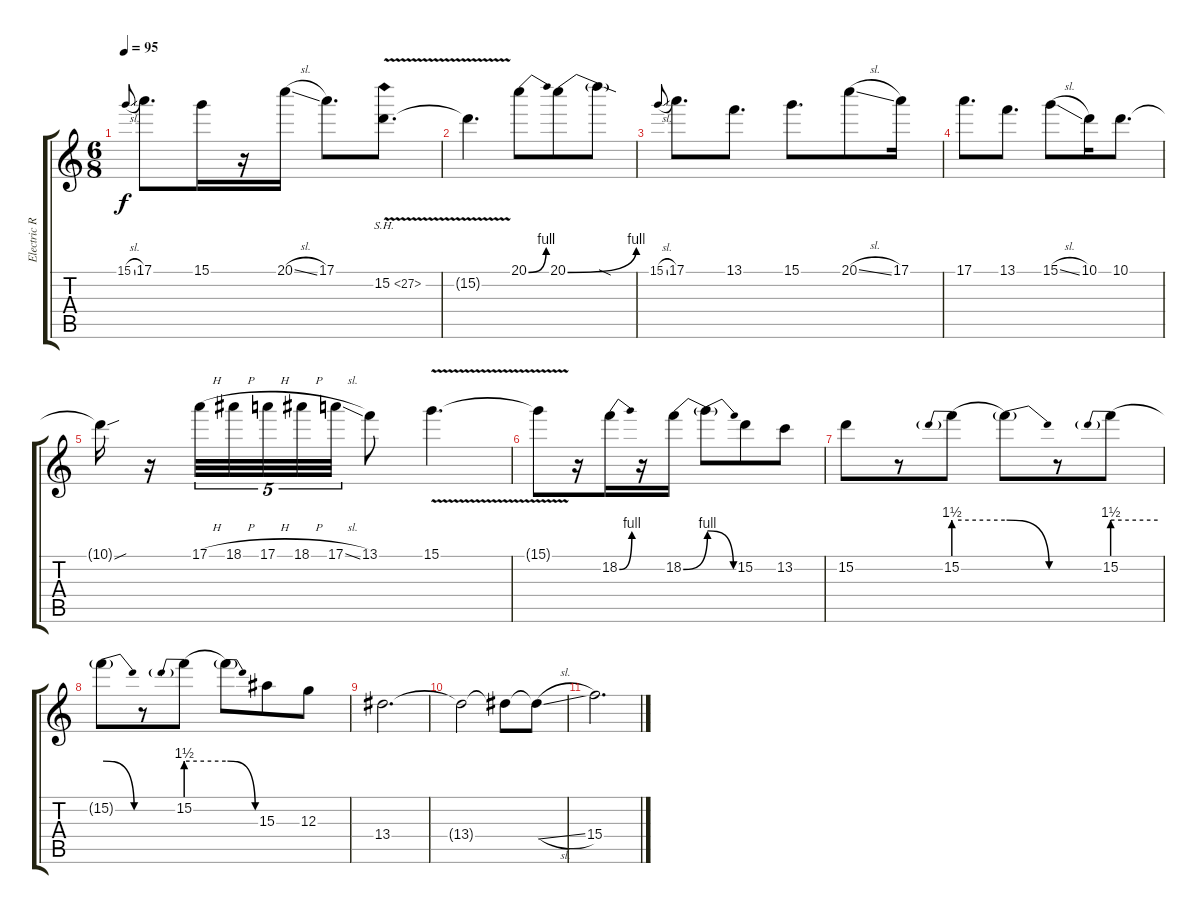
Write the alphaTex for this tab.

\track ("Electric Right" "Electric R") {instrument distortionguitar}
\staff {score tabs}
\tuning (E4 B3 G3 D3 A2 D2) {hide}
\ts (6 8)
\tempo 95
\clef g2
\ks c
15.1{sl}.8{gr onbeat dy f} 17.1.8{d} 15.1.16 r.16 20.1{sl}.16 17.1.8{d} 15.2{sh 12 v}.8{d} |
15.2{t}.4{d} 20.1{be (bend 0 0 60 4)}.8 20.1{be (bend 0 0 60 4)}.8 20.1{sod t}.8 |
15.1{sl}.8{gr onbeat} 17.1.8{d} 13.1.8{d} 15.1.8{d} 20.1{sl}.8 17.1.16 |
17.1.8{d} 13.1.8{d} 15.1{sl}.8 10.1.16 10.1.8{d} |
10.1{sou t}.16 r.16 17.1{h}.32{tu (5 4)} 18.1{h}.32{tu (5 4)} 17.1{h}.32{tu (5 4)} 18.1{h}.32{tu (5 4)} 17.1{sl}.32{tu (5 4)} 13.1.8 15.1{v}.4{d} |
15.1{t}.8 r.16 18.2{be (bend 0 0 60 4)}.16 r.16 18.2{be (bend 0 0 60 4)}.16 18.2{be (release 0 4 60 0) t}.8 15.2.8 13.2.8 |
15.2.8 r.8 15.2{be (prebend 0 6 60 6)}.8 15.2{be (release 0 6 60 0) t}.8 r.8 15.2{be (prebend 0 6 60 6)}.8 |
15.2{be (release 0 6 60 0) t}.8 r.8 15.2{be (prebend 0 6 60 6)}.8 15.2{be (release 0 6 60 0) t}.8 15.3.8 12.3.8 |
13.4.2{d} |
13.4{t}.2 13.4{t}.8 13.4{sl t}.8 |
15.4.2{d volume 0}
